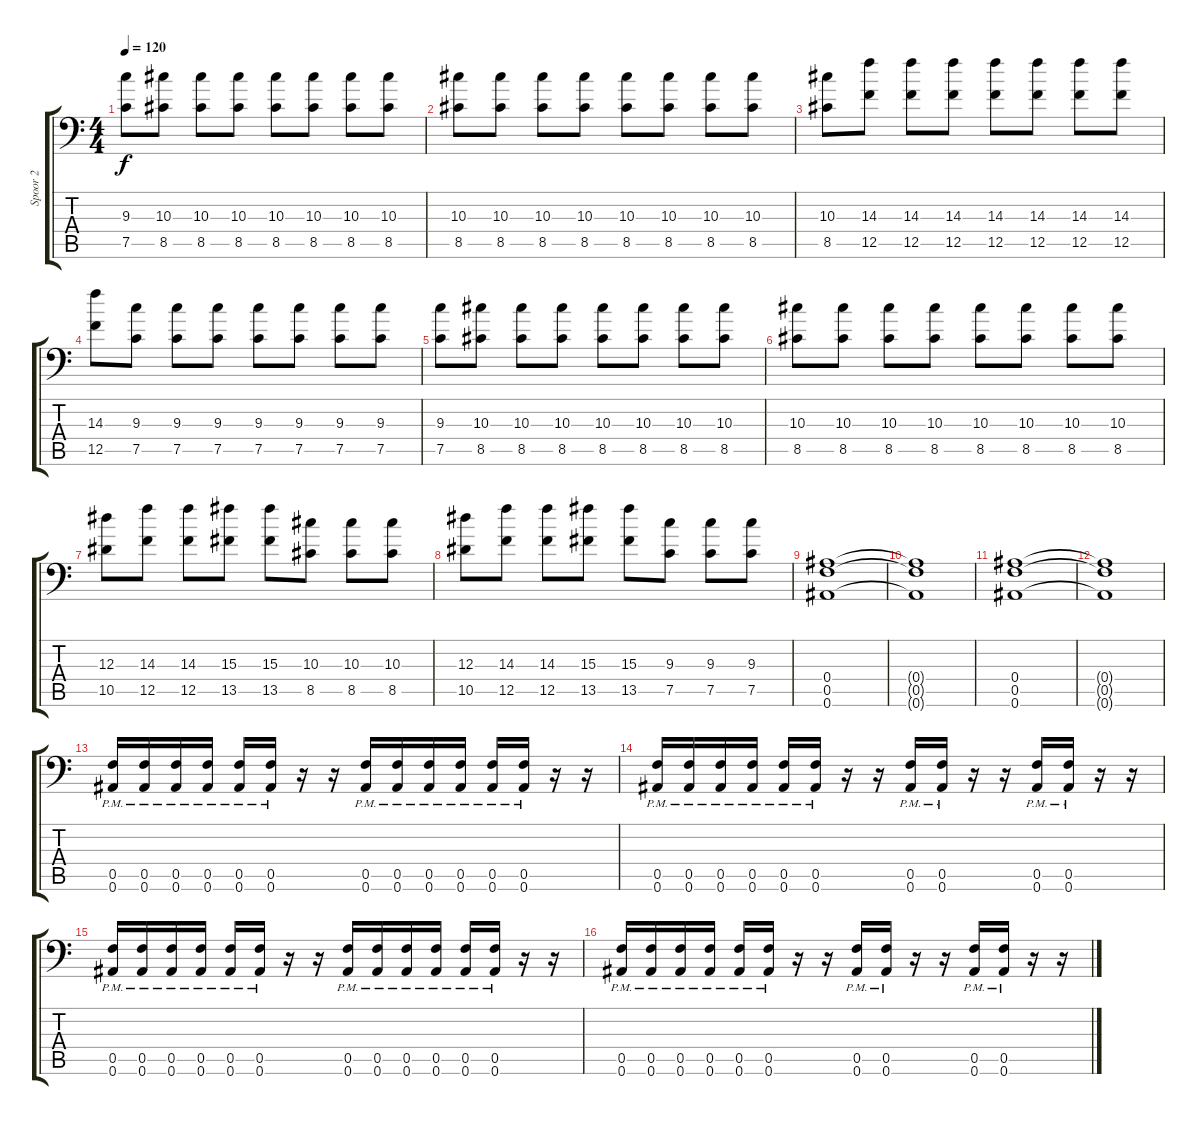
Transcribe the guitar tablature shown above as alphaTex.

\track ("Spoor 2" "Spoor 2") {instrument distortionguitar}
\staff {score tabs}
\tuning (C4 G3 Eb3 Bb2 F2 Bb1) {hide}
\ts (4 4)
\tempo 120
\clef f4
\ks c
(9.3 7.5).8{dy f} (10.3 8.5).8 (10.3 8.5).8 (10.3 8.5).8 (10.3 8.5).8 (10.3 8.5).8 (10.3 8.5).8 (10.3 8.5).8 |
(10.3 8.5).8 (10.3 8.5).8 (10.3 8.5).8 (10.3 8.5).8 (10.3 8.5).8 (10.3 8.5).8 (10.3 8.5).8 (10.3 8.5).8 |
(10.3 8.5).8 (14.3 12.5).8 (14.3 12.5).8 (14.3 12.5).8 (14.3 12.5).8 (14.3 12.5).8 (14.3 12.5).8 (14.3 12.5).8 |
(14.3 12.5).8 (9.3 7.5).8 (9.3 7.5).8 (9.3 7.5).8 (9.3 7.5).8 (9.3 7.5).8 (9.3 7.5).8 (9.3 7.5).8 |
(9.3 7.5).8 (10.3 8.5).8 (10.3 8.5).8 (10.3 8.5).8 (10.3 8.5).8 (10.3 8.5).8 (10.3 8.5).8 (10.3 8.5).8 |
(10.3 8.5).8 (10.3 8.5).8 (10.3 8.5).8 (10.3 8.5).8 (10.3 8.5).8 (10.3 8.5).8 (10.3 8.5).8 (10.3 8.5).8 |
(12.3 10.5).8 (14.3 12.5).8 (14.3 12.5).8 (15.3 13.5).8 (15.3 13.5).8 (10.3 8.5).8 (10.3 8.5).8 (10.3 8.5).8 |
(12.3 10.5).8 (14.3 12.5).8 (14.3 12.5).8 (15.3 13.5).8 (15.3 13.5).8 (9.3 7.5).8 (9.3 7.5).8 (9.3 7.5).8 |
(0.4 0.5 0.6).1 |
(0.4{t} 0.5{t} 0.6{t}).1 |
(0.4 0.5 0.6).1 |
(0.4{t} 0.5{t} 0.6{t}).1 |
(0.5{pm} 0.6{pm}).16 (0.5{pm} 0.6{pm}).16 (0.5{pm} 0.6{pm}).16 (0.5{pm} 0.6{pm}).16 (0.5{pm} 0.6{pm}).16 (0.5{pm} 0.6{pm}).16 r.16 r.16 (0.5{pm} 0.6{pm}).16 (0.5{pm} 0.6{pm}).16 (0.5{pm} 0.6{pm}).16 (0.5{pm} 0.6{pm}).16 (0.5{pm} 0.6{pm}).16 (0.5{pm} 0.6{pm}).16 r.16 r.16 |
(0.5{pm} 0.6{pm}).16 (0.5{pm} 0.6{pm}).16 (0.5{pm} 0.6{pm}).16 (0.5{pm} 0.6{pm}).16 (0.5{pm} 0.6{pm}).16 (0.5{pm} 0.6{pm}).16 r.16 r.16 (0.5{pm} 0.6{pm}).16 (0.5{pm} 0.6{pm}).16 r.16 r.16 (0.5{pm} 0.6{pm}).16 (0.5{pm} 0.6{pm}).16 r.16 r.16 |
(0.5{pm} 0.6{pm}).16 (0.5{pm} 0.6{pm}).16 (0.5{pm} 0.6{pm}).16 (0.5{pm} 0.6{pm}).16 (0.5{pm} 0.6{pm}).16 (0.5{pm} 0.6{pm}).16 r.16 r.16 (0.5{pm} 0.6{pm}).16 (0.5{pm} 0.6{pm}).16 (0.5{pm} 0.6{pm}).16 (0.5{pm} 0.6{pm}).16 (0.5{pm} 0.6{pm}).16 (0.5{pm} 0.6{pm}).16 r.16 r.16 |
(0.5{pm} 0.6{pm}).16 (0.5{pm} 0.6{pm}).16 (0.5{pm} 0.6{pm}).16 (0.5{pm} 0.6{pm}).16 (0.5{pm} 0.6{pm}).16 (0.5{pm} 0.6{pm}).16 r.16 r.16 (0.5{pm} 0.6{pm}).16 (0.5{pm} 0.6{pm}).16 r.16 r.16 (0.5{pm} 0.6{pm}).16 (0.5{pm} 0.6{pm}).16 r.16 r.16
